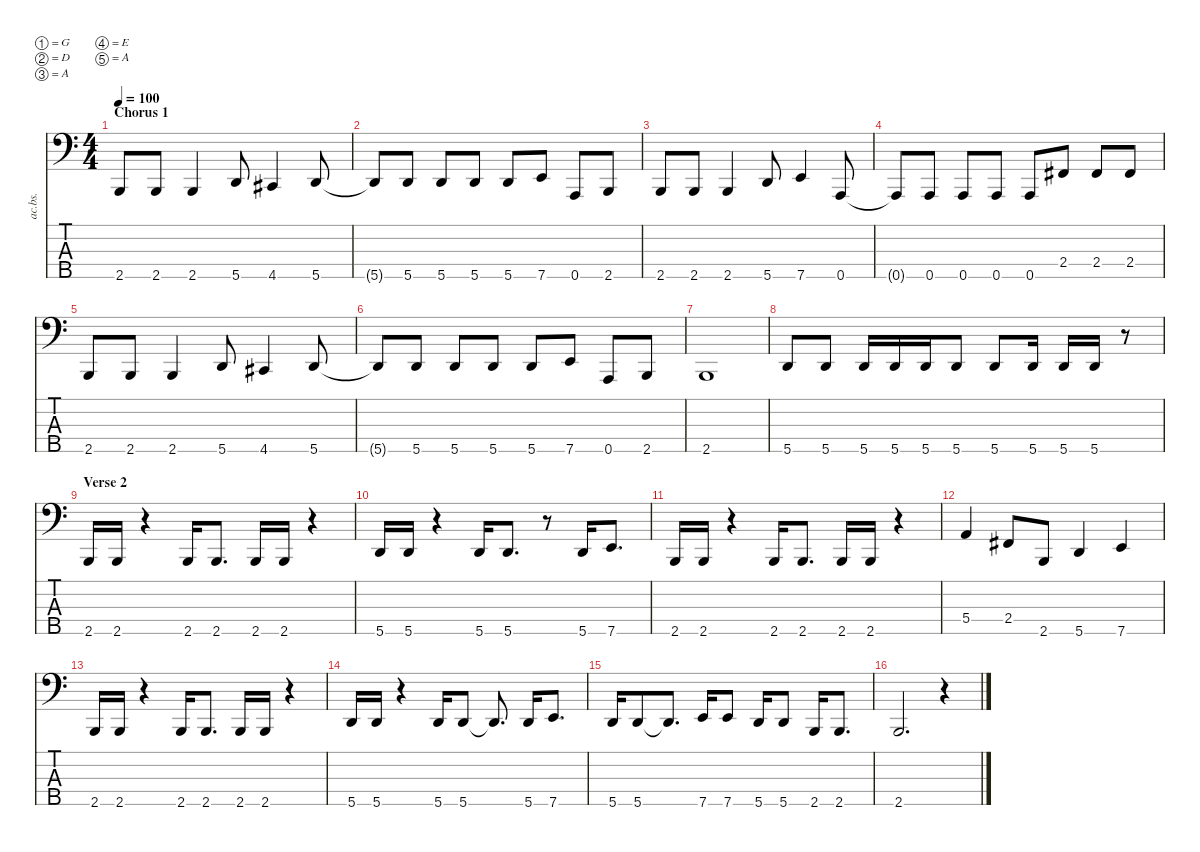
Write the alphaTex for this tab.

\defaultSystemsLayout 4
\hideDynamics
\bracketExtendMode nobrackets
\otherSystemsTrackNameOrientation horizontal
\track ("Liang" "ac.bs.") {instrument acousticbass}
\staff {score tabs}
\tuning (G2 D2 A1 E1 A0)
\ts (4 4)
\section ("" "Chorus 1")
\tempo 100
\clef f4
\ks c
2.5.8{dy mf beam Up} 2.5.8{beam Up} 2.5.4{beam Up} 5.5.8{beam Up} 4.5{acc #}.4{beam Up} 5.5.8{beam Up} |
5.5{t}.8{beam Up} 5.5.8{beam Up} 5.5.8{beam Up} 5.5.8{beam Up} 5.5.8{beam Up} 7.5.8{beam Up} 0.5.8{beam Up} 2.5.8{beam Up} |
2.5.8{beam Up} 2.5.8{beam Up} 2.5.4{beam Up} 5.5.8{beam Up} 7.5.4{beam Up} 0.5.8{beam Up} |
0.5{t}.8{beam Up} 0.5.8{beam Up} 0.5.8{beam Up} 0.5.8{beam Up} 0.5.8{beam Up} 2.4{acc #}.8{beam Up} 2.4{acc #}.8{beam Up} 2.4{acc #}.8{beam Up} |
2.5.8{beam Up} 2.5.8{beam Up} 2.5.4{beam Up} 5.5.8{beam Up} 4.5{acc #}.4{beam Up} 5.5.8{beam Up} |
5.5{t}.8{beam Up} 5.5.8{beam Up} 5.5.8{beam Up} 5.5.8{beam Up} 5.5.8{beam Up} 7.5.8{beam Up} 0.5.8{beam Up} 2.5.8{beam Up} |
2.5.1{beam Up} |
5.5.8{beam Up} 5.5.8{beam Up} 5.5.16{beam Up} 5.5.16{beam Up} 5.5.16{beam Up} 5.5.8{beam Up} 5.5.8{beam Up} 5.5.16{beam Up} 5.5.16{beam Up} 5.5.16{beam Up} r.8{beam Up} |
\section ("" "Verse 2")
2.5.16{beam Up} 2.5.16{beam Up} r.4{beam Up} 2.5.16{beam Up} 2.5.8{d beam Up} 2.5.16{beam Up} 2.5.16{beam Up} r.4{beam Up} |
5.5.16{beam Up} 5.5.16{beam Up} r.4{beam Up} 5.5.16{beam Up} 5.5.8{d beam Up} r.8{beam Up} 5.5.16{beam Up} 7.5.8{d beam Up} |
2.5.16{beam Up} 2.5.16{beam Up} r.4{beam Up} 2.5.16{beam Up} 2.5.8{d beam Up} 2.5.16{beam Up} 2.5.16{beam Up} r.4{beam Up} |
5.4.4{beam Up} 2.4{acc #}.8{beam Up} 2.5.8{beam Up} 5.5.4{beam Up} 7.5.4{beam Up} |
2.5.16{beam Up} 2.5.16{beam Up} r.4{beam Up} 2.5.16{beam Up} 2.5.8{d beam Up} 2.5.16{beam Up} 2.5.16{beam Up} r.4{beam Up} |
5.5.16{beam Up} 5.5.16{beam Up} r.4{beam Up} 5.5.16{beam Up} 5.5.8{beam Up} 5.5{t}.8{d beam Up} 5.5.16{beam Up} 7.5.8{d beam Up} |
5.5.16{beam Up} 5.5.8{beam Up} 5.5{t}.8{d beam Up} 7.5.16{beam Up} 7.5.8{beam Up} 5.5.16{beam Up} 5.5.8{beam Up} 2.5.16{beam Up} 2.5.8{d beam Up} |
2.5.2{d beam Up} r.4{beam Up}
